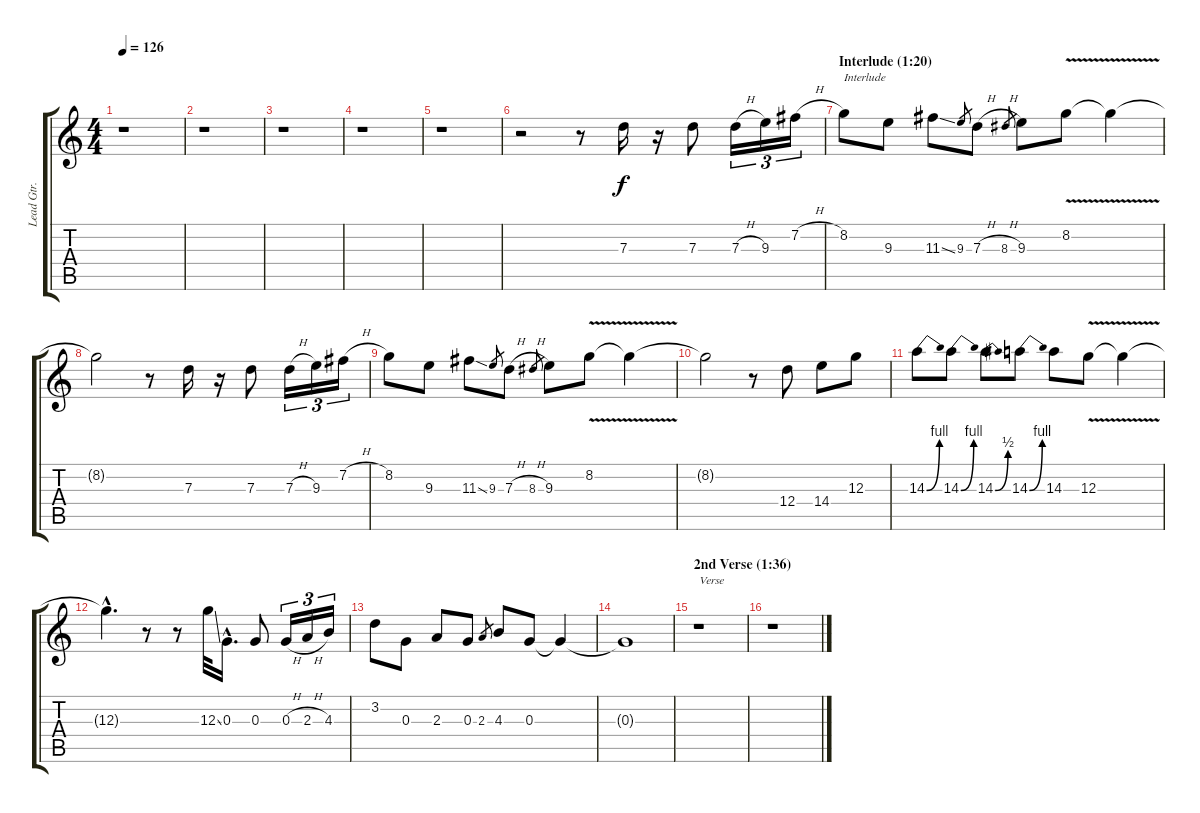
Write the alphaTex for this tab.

\track ("Lead Gtr. (E. Bell)" "Lead Gtr. ") {instrument overdrivenguitar}
\staff {score tabs}
\tuning (E4 B3 G3 D3 A2 E2) {hide}
\ts (4 4)
\tempo 126
\clef g2
\ks c
r.1{dy f} |
r.1 |
r.1 |
r.1 |
r.1 |
r.2 r.8 7.3.16 r.16 7.3.8 7.3{h}.16{tu (3 2)} 9.3.16{tu (3 2)} 7.2{h}.16{tu (3 2)} |
\section ("" "Interlude (1:20)")
8.2.8{txt "Interlude"} 9.3.8 11.3{ss}.8 9.3.8{gr} 7.3{h}.8 8.3{h}.8{gr} 9.3.8 8.2{v}.8 8.2{t}.4 |
8.2{t}.2 r.8 7.3.16 r.16 7.3.8 7.3{h}.16{tu (3 2)} 9.3.16{tu (3 2)} 7.2{h}.16{tu (3 2)} |
8.2.8 9.3.8 11.3{ss}.8 9.3.8{gr} 7.3{h}.8 8.3{h}.8{gr} 9.3.8 8.2{v}.8 8.2{t}.4 |
8.2{t}.2 r.8 12.4.8 14.4.8 12.3.8 |
14.3{be (bend 0 0 60 4)}.8 14.3{be (bend 0 0 60 4)}.8 14.3{be (bend 0 0 60 2)}.8 14.3{be (bend 0 0 60 4)}.8 14.3.8 12.3{v}.8 12.3{t}.4 |
12.3{hac t}.4{d} r.8 r.8 12.3{ss}.32 0.3{hac}.16{d} 0.3.8 0.3{h}.16{tu (3 2)} 2.3{h}.16{tu (3 2)} 4.3.16{tu (3 2)} |
3.2.8 0.3.8 2.3.8 0.3.8 2.3.8{gr} 4.3.8 0.3.8 0.3{t}.4 |
0.3{t}.1 |
\section ("" "2nd Verse (1:36)")
r.1{txt "Verse"} |
r.1
